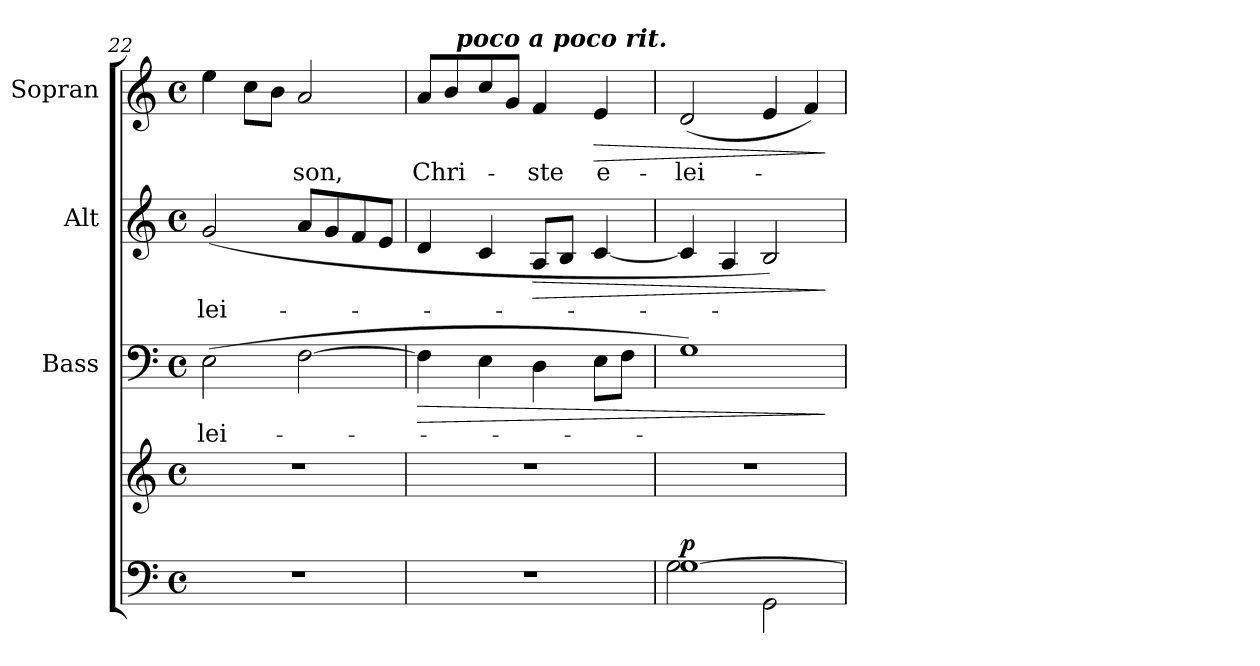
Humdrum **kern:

**kern	**kern	**dynam	**kern	**text	**dynam	**kern	**text	**dynam	**kern	**text	**dynam
*part4	*part4	*part4	*part3	*part3	*part3	*part2	*part2	*part2	*part1	*part1	*part1
*staff5	*staff4	*staff4/5	*staff3	*staff3	*staff3	*staff2	*staff2	*staff2	*staff1	*staff1	*staff1
*	*	*	*I"Bass	*	*	*I"Alt	*	*	*I"Sopran	*	*
*	*	*	*I'B.	*	*	*I'A.	*	*	*I'S.	*	*
*clefF4	*clefG2	*	*clefF4	*	*	*clefG2	*	*	*clefG2	*	*
*k[]	*k[]	*	*k[]	*	*	*k[]	*	*	*k[]	*	*
*C:	*C:	*	*C:	*	*	*C:	*	*	*C:	*	*
*M4/4	*M4/4	*	*M4/4	*	*	*M4/4	*	*	*M4/4	*	*
*met(c)	*met(c)	*	*met(c)	*	*	*met(c)	*	*	*met(c)	*	*
=22	=22	=22	=22	=22	=22	=22	=22	=22	=22	=22	=22
!	!	!	!	!LO:LY:b	!	!	!LO:LY:b	!	!	!	!
1r	1r	.	(>2E\	-lei-	.	(<2g/	-lei-	.	4ee\	.	.
.	.	.	.	.	.	.	.	.	8cc\L	.	.
.	.	.	.	.	.	.	.	.	8b\J	.	.
!	!	!	!	!	!	!	!	!	!	!LO:LY:b	!
.	.	.	[2F\	.	.	8a/L	.	.	2a/	-son,	.
.	.	.	.	.	.	8g/	.	.	.	.	.
.	.	.	.	.	.	8f/	.	.	.	.	.
.	.	.	.	.	.	8e/J	.	.	.	.	.
=23	=23	=23	=23	=23	=23	=23	=23	=23	=23	=23	=23
!	!	!	!	!	!LO:HP:b	!	!	!	!	!LO:LY:b	!
*	*	*	*	*	*	*	*	*	*^	*	*
1r	1r	.	4F\]	.	>	4d/	.	.	8a/L	8ryy	Chri-	.
.	.	.	.	.	.	.	.	.	8b/	32ryy	.	.
!	!	!	!	!	!	!	!	!	!	!LO:TX:a:Bi:t=poco a poco rit.	!	!
.	.	.	.	.	.	.	.	.	.	2ryy	.	.
.	.	.	4E\	.	.	4c/	.	.	8cc/	.	.	.
.	.	.	.	.	.	.	.	.	8g/J	.	.	.
!	!	!	!	!	!	!	!	!LO:HP:b	!	!	!LO:LY:b	!
.	.	.	4D\	.	.	8A/L	.	>	4f/	.	-ste	.
.	.	.	.	.	.	8B/J	.	.	.	.	.	.
.	.	.	.	.	.	.	.	.	.	4ryy	.	.
!	!	!	!	!	!	!	!	!	!	!	!LO:LY:b	!LO:HP:b
.	.	.	8E\L	.	.	[4c/	.	.	4e/	.	e-	>
.	.	.	8F\J	.	.	.	.	.	.	.	.	.
.	.	.	.	.	.	.	.	.	.	16.ryy	.	.
=24	=24	=24	=24	=24	=24	=24	=24	=24	=24	=24	=24	=24
*^	*	*	*	*	*	*	*	*	*	*	*	*
!	!	!	!LO:DY:a=2	!	!	!	!	!	!	!	!	!LO:LY:b	!
*	*	*	*	*	*	*	*	*	*	*v	*v	*	*
[>1G	2G\	1r	p	1G)	.	.	4c/]	.	.	(<2d/	-lei-	.
.	.	.	.	.	.	.	4A/	.	.	.	.	.
.	2GG\	.	.	.	.	.	2B/)	.	.	4e/	.	.
.	.	.	.	.	.	.	.	.	.	4f/)	.	.
*v	*v	*	*	*	*	*	*	*	*	*	*	*
.	.	.	.	.	]	.	.	]	.	.	]
=	=	=	=	=	=	=	=	=	=	=	=
*-	*-	*-	*-	*-	*-	*-	*-	*-	*-	*-	*-
